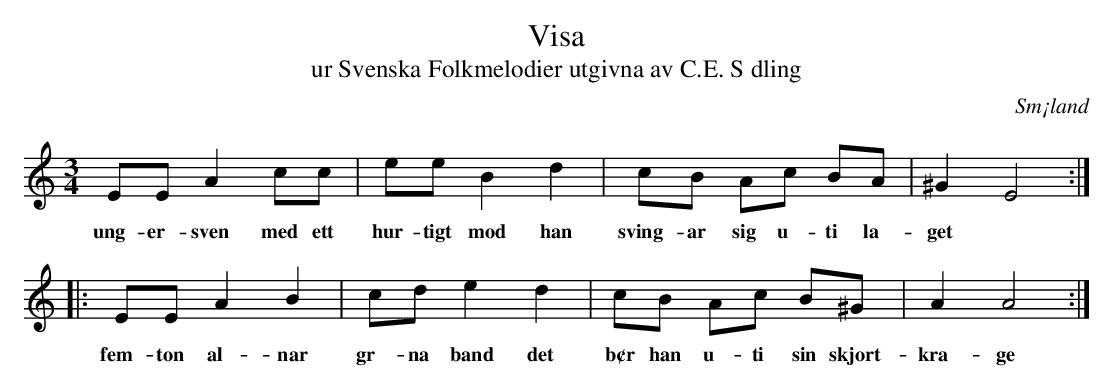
X:1
T:Visa
T:ur Svenska Folkmelodier utgivna av C.E. S dling
O:Sm¡land
M:3/4
L:1/8
K:Am
EE A2 cc | ee B2 d2 | cB Ac BA | ^G2 E4 ::
w:ung-er-sven med ett hur-tigt mod han sving-ar sig u-ti la-get
EE A2 B2 | cd e2 d2 | cB Ac B^G | A2 A4 :|
w:fem-ton al-nar gr -na band det b¢r han u-ti sin skjort-kra-ge
